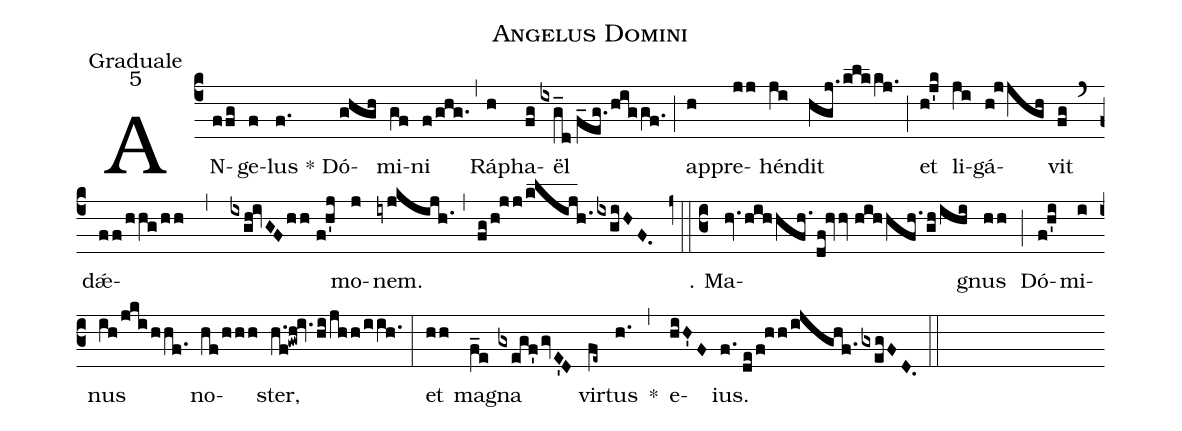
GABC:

name:Angelus Domini;
office-part:Graduale;
mode:5;
%%
(c4) AN(ffg)ge(f)lus *(f.) Dó(ghgh)mi(gf)ni(f!/ghg.) (,) Rá(h)pha(fg)ël(ixg_d!//f_eg.!/higgf.) (;)
ap(h)pre(jj)hén(ji)dit(hgj.!/klkkj.) (;)
et(h!j'k) li(ji)gá(h!jjgh)vit(fg) (`) dǽ(ff!/hhg!/hh,ixgh!ivGFhh!//f!h'j)mo(j)nem.(iyjkijh.) (,)(fg!/h!jj/klijh.!/ixgiHF.) (z0::c3)

℣. Ma(hv.hihhfh./df!hvv//hihhfh./gh!/ihi)gnus(hh) (;) Dó(f!h'i)mi(i)nus(ih!/jki!/hhf.) no(hf!/hhh)ster,(h.f!gwh!iv.hi/jhh!/iih.) (:)
et(hh) ma(f_e)gna(gxegf'!/gvE'D) vir(fe~)tus(h.) *(,) e(hiH'F)ius.(f.!//de!/f!hh/ijghf.!/gxegFD.) (::)
